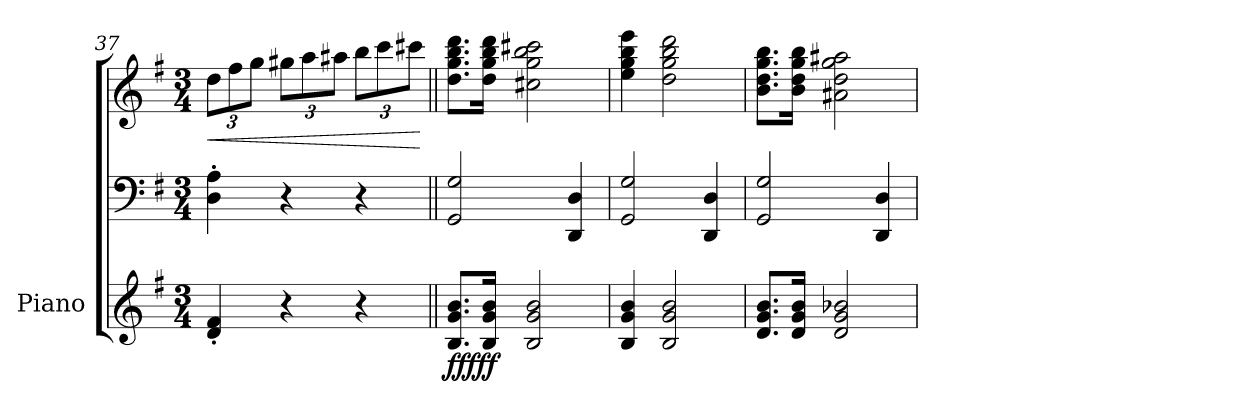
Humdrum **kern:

**kern	**kern	**kern	**dynam
*part1	*part1	*part1	*part1
*staff3	*staff2	*staff1	*staff1/2/3
*I"Piano	*	*	*
*I'Pno.	*	*	*
*clefG2	*clefF4	*clefG2	*
*k[f#]	*k[f#]	*k[f#]	*
*M3/4	*M3/4	*M3/4	*
*	*	*Xbrackettup	*
=37	=37	=37	=37
!	!	!	!LO:HP:b
4d/' 4f#/'	4D\' 4A\'	12dd\L	<
.	.	12ff#\	.
.	.	12gg\J	.
4r	4r	12gg#X\L	.
.	.	12aa\	.
.	.	12aa#X\J	.
4r	4r	12bb\L	.
.	.	12ccc\	.
.	.	12ccc#X\J	.
.	.	.	[
!!LO:PB:g=z
=38||	=38||	=38||	=38||
!	!	!	!LO:DY:b=3
!	!	!	!LO:DY:n=1:b=2
!	!	!	!LO:DY:n=2:b
8.B/ 8.g/ 8.b/L	2GG/ 2G/	8.dd\ 8.gg\ 8.bb\ 8.ddd\L	f ff ff
16B/ 16g/ 16b/Jk	.	16dd\ 16gg\ 16bb\ 16ddd\Jk	.
2B/ 2g/ 2b/	.	2cc#X\ 2gg\ 2bb\ 2ccc#X\	.
.	4DD/ 4D/	.	.
=39	=39	=39	=39
4B/ 4g/ 4b/	2GG/ 2G/	4ee\ 4gg\ 4bb\ 4eee\	.
2B/ 2g/ 2b/	.	2dd\ 2gg\ 2bb\ 2ddd\	.
.	4DD/ 4D/	.	.
=40	=40	=40	=40
8.d/ 8.g/ 8.b/L	2GG/ 2G/	8.b\ 8.dd\ 8.gg\ 8.bb\L	.
16d/ 16g/ 16b/Jk	.	16b\ 16dd\ 16gg\ 16bb\Jk	.
2d/ 2g/ 2b-X/	.	2a#X\ 2dd\ 2gg\ 2aa#X\	.
.	4DD/ 4D/	.	.
=	=	=	=
*-	*-	*-	*-
